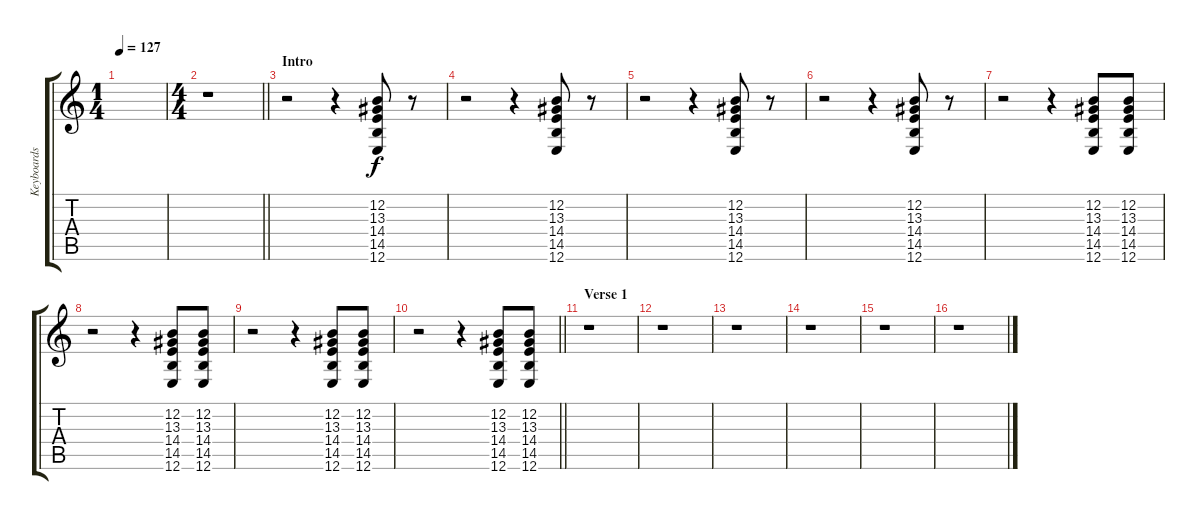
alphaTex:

\track ("Keyboards" "Keyboards") {instrument lead8bassandlead}
\staff {score tabs}
\tuning (E4 B3 G3 D3 A2 E2) {hide}
\ts (1 4)
\tempo 127
\clef g2
\ks c
|
\ts (4 4)
\barLineRight lightlight
r.1{instrument lead8bassandlead} |
\section ("" "Intro")
r.2 r.4 (12.2 13.3 14.4 14.5 12.6).8 r.8 |
r.2 r.4 (12.2 13.3 14.4 14.5 12.6).8 r.8 |
r.2 r.4 (12.2 13.3 14.4 14.5 12.6).8 r.8 |
r.2 r.4 (12.2 13.3 14.4 14.5 12.6).8 r.8 |
r.2 r.4 (12.2 13.3 14.4 14.5 12.6).8 (12.2 13.3 14.4 14.5 12.6).8 |
r.2 r.4 (12.2 13.3 14.4 14.5 12.6).8 (12.2 13.3 14.4 14.5 12.6).8 |
r.2 r.4 (12.2 13.3 14.4 14.5 12.6).8 (12.2 13.3 14.4 14.5 12.6).8 |
\barLineRight lightlight
r.2 r.4 (12.2 13.3 14.4 14.5 12.6).8 (12.2 13.3 14.4 14.5 12.6).8 |
\section ("" "Verse 1")
r.1 |
r.1 |
r.1 |
r.1 |
r.1 |
r.1
